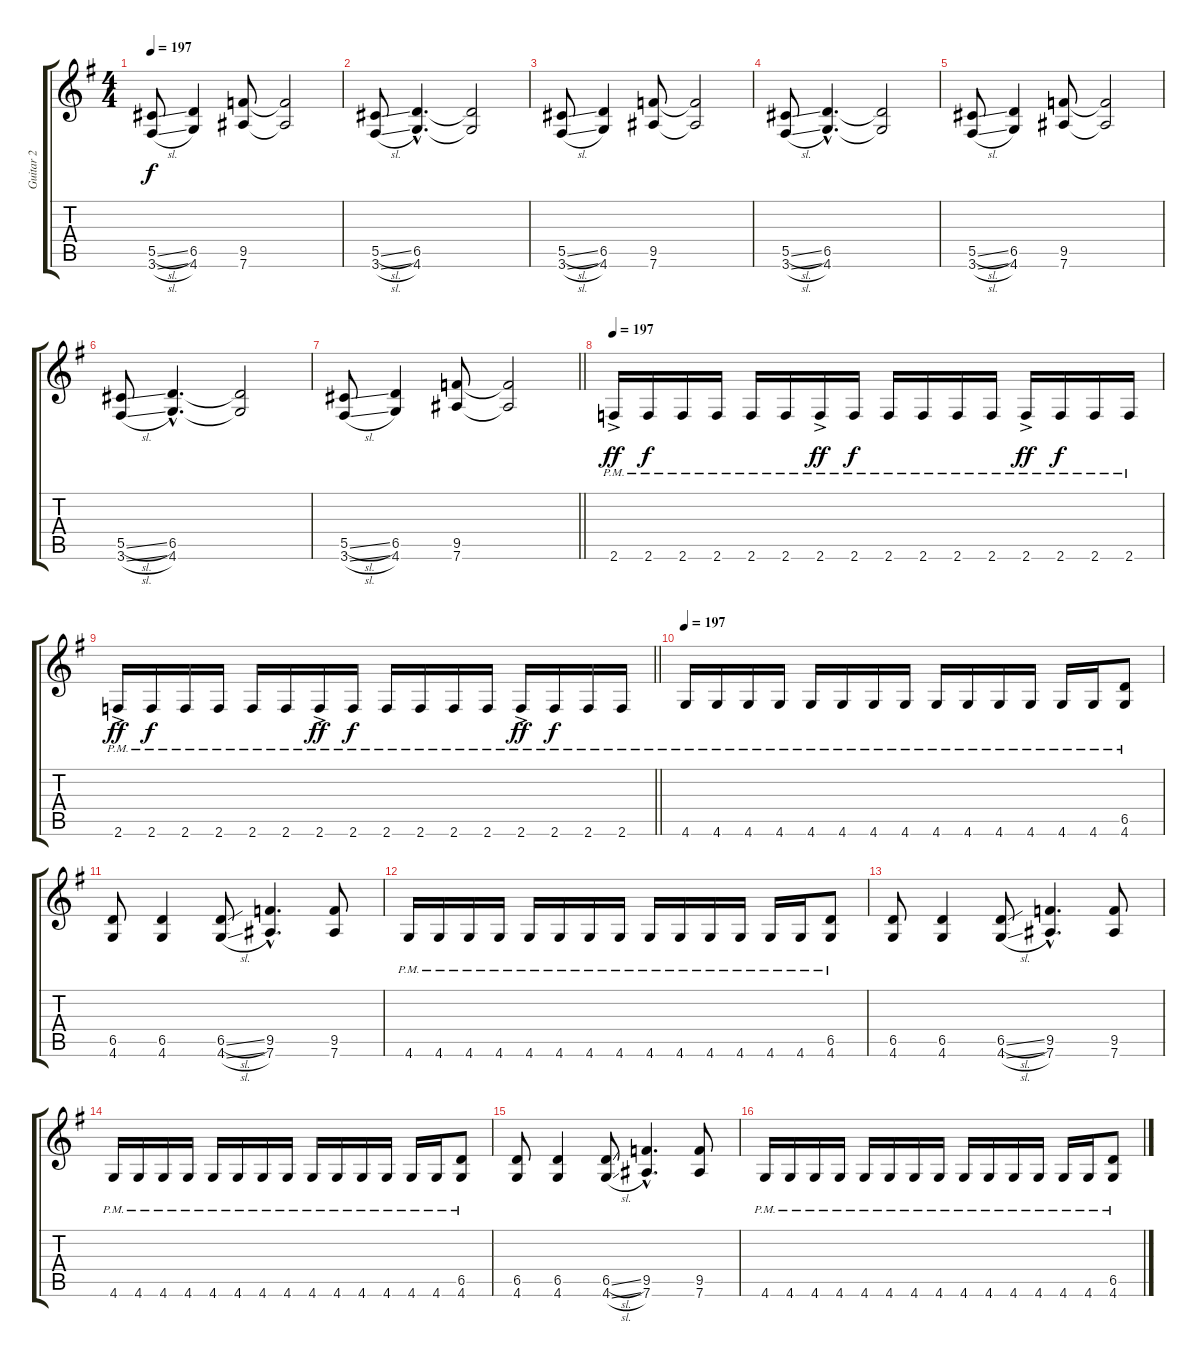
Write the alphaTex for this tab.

\track ("Guitar 2" "Guitar 2") {instrument overdrivenguitar}
\staff {score tabs}
\tuning (Eb4 Bb3 Gb3 Db3 Ab2 Eb2) {hide}
\ts (4 4)
\tempo 197
\clef g2
\ks eminor
(5.5{sl} 3.6{sl}).8{dy f} (6.5 4.6).4 (9.5 7.6).8 (9.5{t} 7.6{t}).2 |
(5.5{sl} 3.6{sl}).8 (6.5{hac} 4.6{hac}).4{d} (6.5{t} 4.6{t}).2 |
(5.5{sl} 3.6{sl}).8 (6.5 4.6).4 (9.5 7.6).8 (9.5{t} 7.6{t}).2 |
(5.5{sl} 3.6{sl}).8 (6.5{hac} 4.6{hac}).4{d} (6.5{t} 4.6{t}).2 |
(5.5{sl} 3.6{sl}).8 (6.5 4.6).4 (9.5 7.6).8 (9.5{t} 7.6{t}).2 |
(5.5{sl} 3.6{sl}).8 (6.5{hac} 4.6{hac}).4{d} (6.5{t} 4.6{t}).2 |
\barLineRight lightlight
(5.5{sl} 3.6{sl}).8 (6.5 4.6).4 (9.5 7.6).8 (9.5{t} 7.6{t}).2 |
\tempo 197
2.6{ac pm}.16{dy ff} 2.6{pm}.16{dy f} 2.6{pm}.16 2.6{pm}.16 2.6{pm}.16 2.6{pm}.16 2.6{ac pm}.16{dy ff} 2.6{pm}.16{dy f} 2.6{pm}.16 2.6{pm}.16 2.6{pm}.16 2.6{pm}.16 2.6{ac pm}.16{dy ff} 2.6{pm}.16{dy f} 2.6{pm}.16 2.6{pm}.16 |
\barLineRight lightlight
2.6{ac pm}.16{dy ff} 2.6{pm}.16{dy f} 2.6{pm}.16 2.6{pm}.16 2.6{pm}.16 2.6{pm}.16 2.6{ac pm}.16{dy ff} 2.6{pm}.16{dy f} 2.6{pm}.16 2.6{pm}.16 2.6{pm}.16 2.6{pm}.16 2.6{ac pm}.16{dy ff} 2.6{pm}.16{dy f} 2.6{pm}.16 2.6{pm}.16 |
\tempo 197
4.6{pm}.16 4.6{pm}.16 4.6{pm}.16 4.6{pm}.16 4.6{pm}.16 4.6{pm}.16 4.6{pm}.16 4.6{pm}.16 4.6{pm}.16 4.6{pm}.16 4.6{pm}.16 4.6{pm}.16 4.6{pm}.16 4.6{pm}.16 (6.5{pm} 4.6{pm}).8 |
(6.5 4.6).8 (6.5 4.6).4 (6.5{sl} 4.6{sl}).8 (9.5{hac} 7.6{hac}).4{d} (9.5 7.6).8 |
4.6{pm}.16 4.6{pm}.16 4.6{pm}.16 4.6{pm}.16 4.6{pm}.16 4.6{pm}.16 4.6{pm}.16 4.6{pm}.16 4.6{pm}.16 4.6{pm}.16 4.6{pm}.16 4.6{pm}.16 4.6{pm}.16 4.6{pm}.16 (6.5{pm} 4.6{pm}).8 |
(6.5 4.6).8 (6.5 4.6).4 (6.5{sl} 4.6{sl}).8 (9.5{hac} 7.6{hac}).4{d} (9.5 7.6).8 |
4.6{pm}.16 4.6{pm}.16 4.6{pm}.16 4.6{pm}.16 4.6{pm}.16 4.6{pm}.16 4.6{pm}.16 4.6{pm}.16 4.6{pm}.16 4.6{pm}.16 4.6{pm}.16 4.6{pm}.16 4.6{pm}.16 4.6{pm}.16 (6.5{pm} 4.6{pm}).8 |
(6.5 4.6).8 (6.5 4.6).4 (6.5{sl} 4.6{sl}).8 (9.5{hac} 7.6{hac}).4{d} (9.5 7.6).8 |
4.6{pm}.16 4.6{pm}.16 4.6{pm}.16 4.6{pm}.16 4.6{pm}.16 4.6{pm}.16 4.6{pm}.16 4.6{pm}.16 4.6{pm}.16 4.6{pm}.16 4.6{pm}.16 4.6{pm}.16 4.6{pm}.16 4.6{pm}.16 (6.5{pm} 4.6{pm}).8
